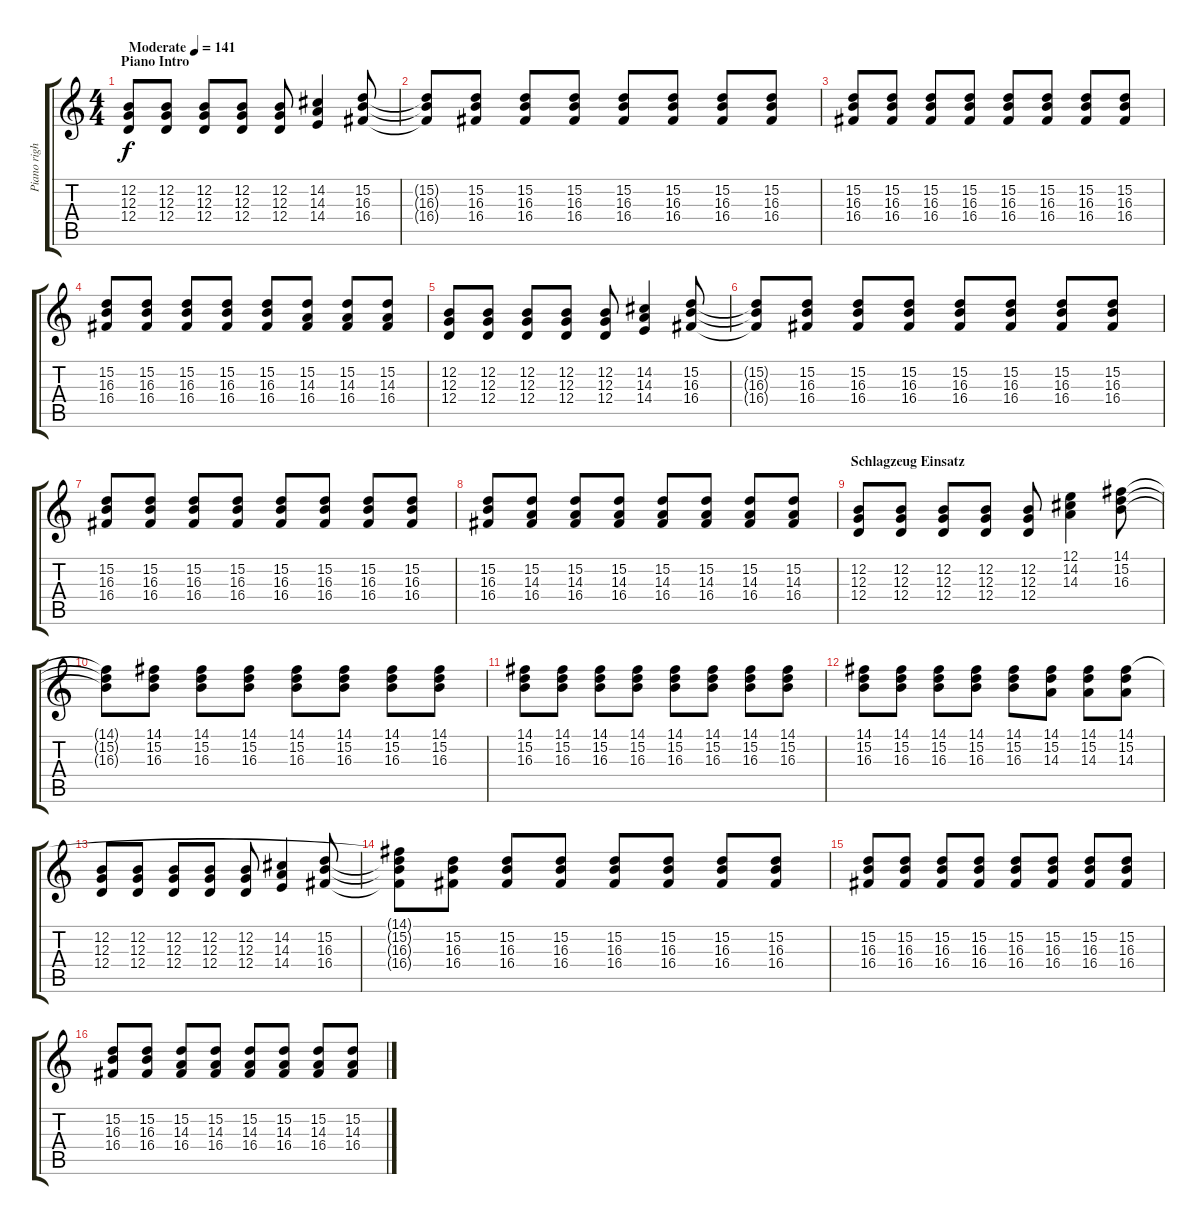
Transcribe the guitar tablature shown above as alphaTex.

\track ("Piano right hand" "Piano righ") {instrument acousticgrandpiano}
\staff {score tabs}
\tuning (E4 B3 G3 D3 A2 E2) {hide}
\ts (4 4)
\section ("" "Piano Intro")
\tempo (141 "Moderate")
\clef g2
\ks c
(12.2 12.3 12.4).8{dy f instrument acousticgrandpiano} (12.2 12.3 12.4).8 (12.2 12.3 12.4).8 (12.2 12.3 12.4).8 (12.2 12.3 12.4).8 (14.2 14.3 14.4).4 (15.2 16.3 16.4).8 |
(15.2{t} 16.3{t} 16.4{t}).8 (15.2 16.3 16.4).8 (15.2 16.3 16.4).8 (15.2 16.3 16.4).8 (15.2 16.3 16.4).8 (15.2 16.3 16.4).8 (15.2 16.3 16.4).8 (15.2 16.3 16.4).8 |
(15.2 16.3 16.4).8 (15.2 16.3 16.4).8 (15.2 16.3 16.4).8 (15.2 16.3 16.4).8 (15.2 16.3 16.4).8 (15.2 16.3 16.4).8 (15.2 16.3 16.4).8 (15.2 16.3 16.4).8 |
(15.2 16.3 16.4).8 (15.2 16.3 16.4).8 (15.2 16.3 16.4).8 (15.2 16.3 16.4).8 (15.2 16.3 16.4).8 (15.2 14.3 16.4).8 (15.2 14.3 16.4).8 (15.2 14.3 16.4).8 |
(12.2 12.3 12.4).8 (12.2 12.3 12.4).8 (12.2 12.3 12.4).8 (12.2 12.3 12.4).8 (12.2 12.3 12.4).8 (14.2 14.3 14.4).4 (15.2 16.3 16.4).8 |
(15.2{t} 16.3{t} 16.4{t}).8 (15.2 16.3 16.4).8 (15.2 16.3 16.4).8 (15.2 16.3 16.4).8 (15.2 16.3 16.4).8 (15.2 16.3 16.4).8 (15.2 16.3 16.4).8 (15.2 16.3 16.4).8 |
(15.2 16.3 16.4).8 (15.2 16.3 16.4).8 (15.2 16.3 16.4).8 (15.2 16.3 16.4).8 (15.2 16.3 16.4).8 (15.2 16.3 16.4).8 (15.2 16.3 16.4).8 (15.2 16.3 16.4).8 |
(15.2 16.3 16.4).8 (15.2 14.3 16.4).8 (15.2 14.3 16.4).8 (15.2 14.3 16.4).8 (15.2 14.3 16.4).8 (15.2 14.3 16.4).8 (15.2 14.3 16.4).8 (15.2 14.3 16.4).8 |
\section ("" "Schlagzeug Einsatz")
(12.2 12.3 12.4).8 (12.2 12.3 12.4).8 (12.2 12.3 12.4).8 (12.2 12.3 12.4).8 (12.2 12.3 12.4).8 (12.1 14.2 14.3).4 (14.1 15.2 16.3).8 |
(14.1{t} 15.2{t} 16.3{t}).8 (14.1 15.2 16.3).8 (14.1 15.2 16.3).8 (14.1 15.2 16.3).8 (14.1 15.2 16.3).8 (14.1 15.2 16.3).8 (14.1 15.2 16.3).8 (14.1 15.2 16.3).8 |
(14.1 15.2 16.3).8 (14.1 15.2 16.3).8 (14.1 15.2 16.3).8 (14.1 15.2 16.3).8 (14.1 15.2 16.3).8 (14.1 15.2 16.3).8 (14.1 15.2 16.3).8 (14.1 15.2 16.3).8 |
(14.1 15.2 16.3).8 (14.1 15.2 16.3).8 (14.1 15.2 16.3).8 (14.1 15.2 16.3).8 (14.1 15.2 16.3).8 (14.1 15.2 14.3).8 (14.1 15.2 14.3).8 (14.1 15.2 14.3).8 |
(12.2 12.3 12.4).8 (12.2 12.3 12.4).8 (12.2 12.3 12.4).8 (12.2 12.3 12.4).8 (12.2 12.3 12.4).8 (14.2 14.3 14.4).4 (15.2 16.3 16.4).8 |
(14.1{t} 15.2{t} 16.3{t} 16.4{t}).8 (15.2 16.3 16.4).8 (15.2 16.3 16.4).8 (15.2 16.3 16.4).8 (15.2 16.3 16.4).8 (15.2 16.3 16.4).8 (15.2 16.3 16.4).8 (15.2 16.3 16.4).8 |
(15.2 16.3 16.4).8 (15.2 16.3 16.4).8 (15.2 16.3 16.4).8 (15.2 16.3 16.4).8 (15.2 16.3 16.4).8 (15.2 16.3 16.4).8 (15.2 16.3 16.4).8 (15.2 16.3 16.4).8 |
(15.2 16.3 16.4).8 (15.2 16.3 16.4).8 (15.2 14.3 16.4).8 (15.2 14.3 16.4).8 (15.2 14.3 16.4).8 (15.2 14.3 16.4).8 (15.2 14.3 16.4).8 (15.2 14.3 16.4).8
